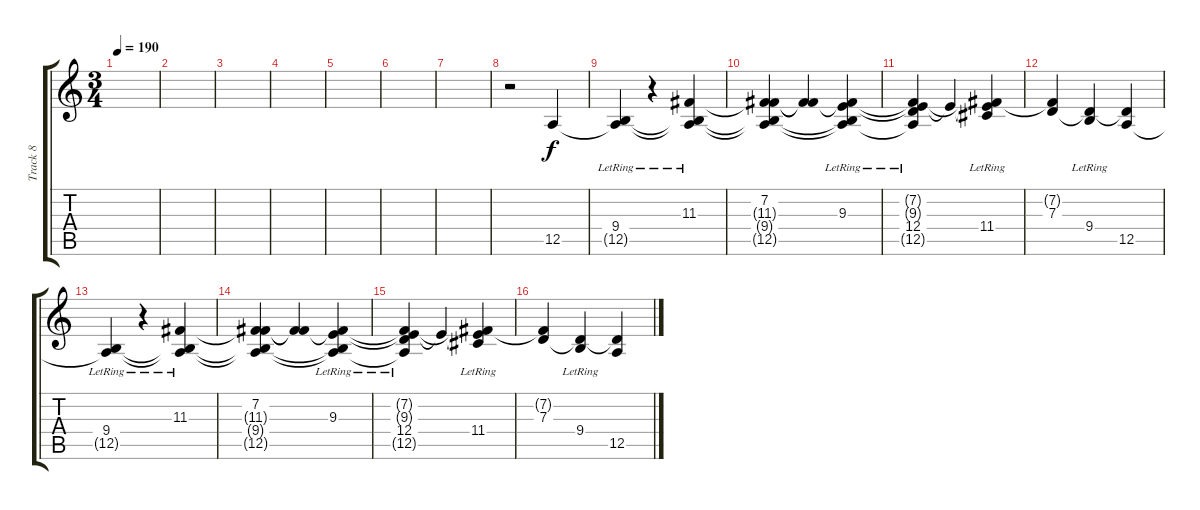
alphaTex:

\track ("Track 8" "Track 8") {instrument choiraahs}
\staff {score tabs}
\tuning (E4 B3 G3 D3 A2 E2) {hide}
\ts (3 4)
\tempo 190
\clef g2
\ks c
|
|
|
|
|
|
|
r.2{volume 8} 12.5.4 |
(9.4{lr} 12.5{t}).4 r.4 (11.3{lr} 9.4{t} 12.5{t}).4 |
(7.2 11.3{t} 9.4{t} 12.5{t}).4{volume 9} (7.2{t} 11.3{t}).4 (7.2{t} 9.3{lr} 9.4{t} 12.5{t}).4 |
(7.2{t} 9.3{t} 12.4{lr} 12.5{t}).4 9.3{t}.4 (7.2{t} 9.3{t} 11.4{lr}).4 |
(7.2{t} 7.3).4 (7.3{t} 9.4{lr}).4 (7.3{t} 12.5).4 |
(9.4{lr} 12.5{t}).4 r.4 (11.3{lr} 9.4{t} 12.5{t}).4 |
(7.2 11.3{t} 9.4{t} 12.5{t}).4{volume 10} (7.2{t} 11.3{t}).4 (7.2{t} 9.3{lr} 9.4{t} 12.5{t}).4 |
(7.2{t} 9.3{t} 12.4{lr} 12.5{t}).4 9.3{t}.4 (7.2{t} 9.3{t} 11.4{lr}).4 |
(7.2{t} 7.3).4 (7.3{t} 9.4{lr}).4 (7.3{t} 12.5).4
